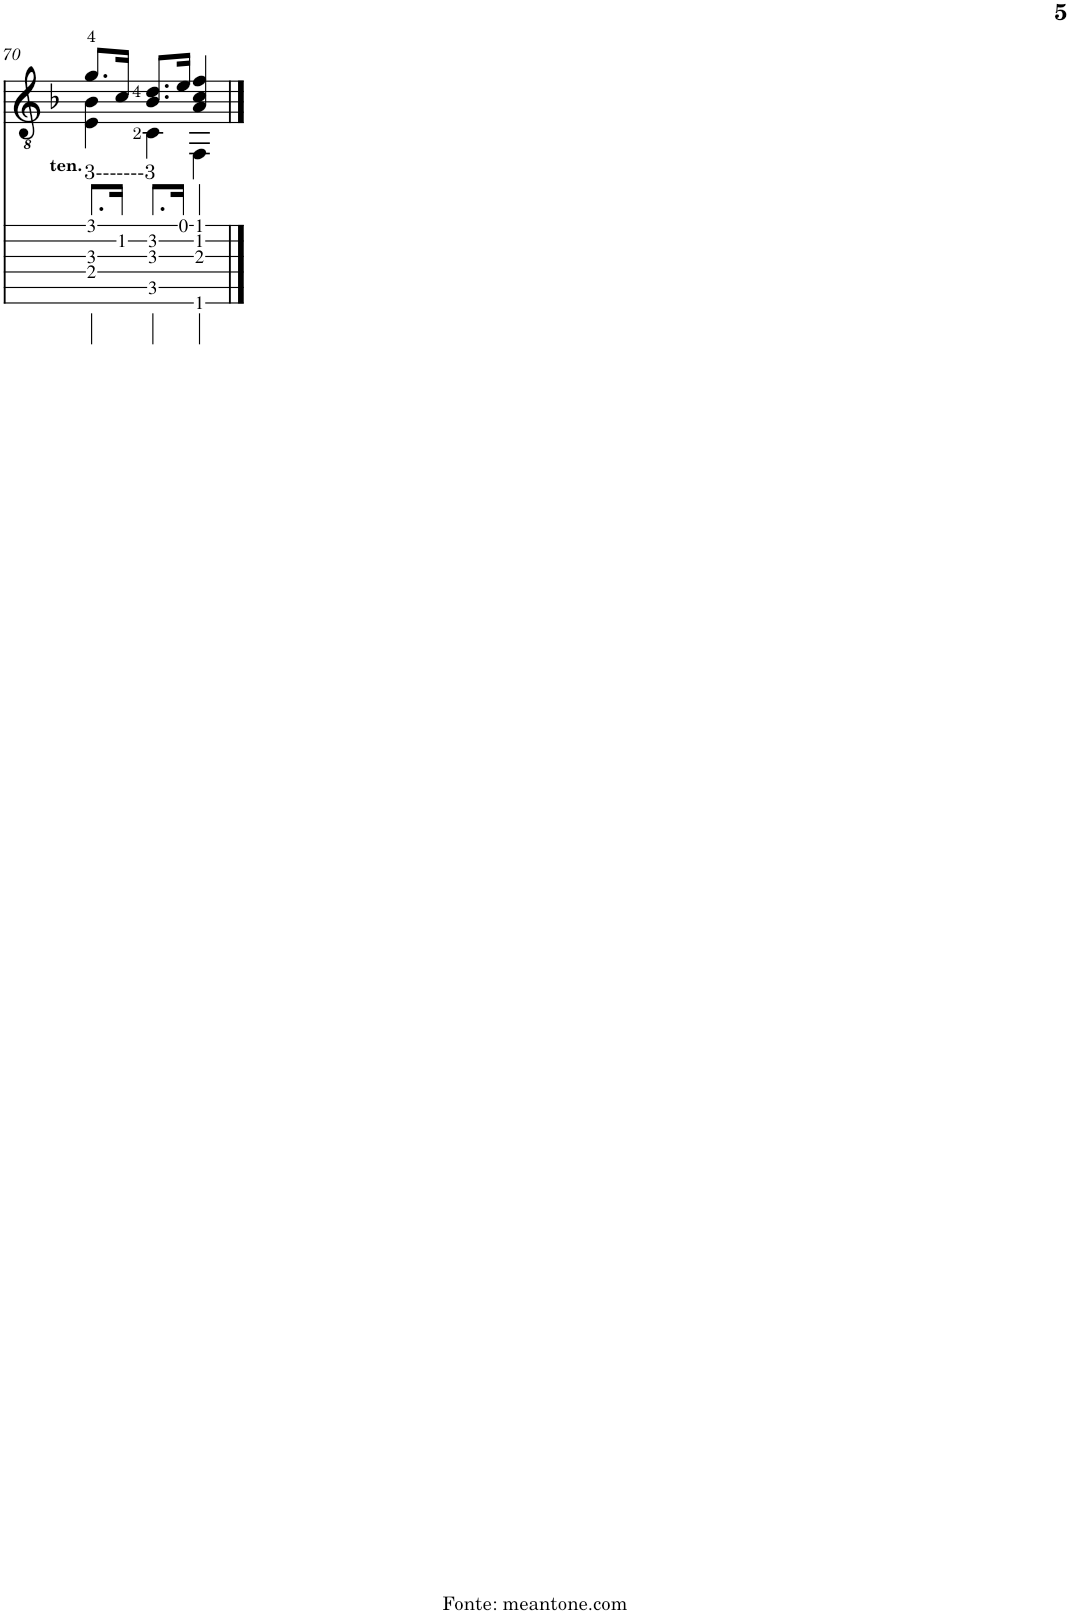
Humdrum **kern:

**kern	**kern
*part2	*part1
*staff2	*staff1
*I"Chitarra classica (Intavolatura)	*I"Chitarra classica
!!LO:PB:g=z
*	*clefGv2
*k[b-]	*k[b-]
*M4/4	*M4/4
=70	=70
*^	*^
!LO:TX:a:B:t=ten.	!	!	!
!LO:TX:a:t=3-------3	!	!	!
8.g/L	4E\ 4B-\	8.g/L	4E\ 4B-\
16c/Jk	.	16c/Jk	.
8.B-/ 8.d/L	4C\	8.B-/ 8.d/L	4C\
16e/Jk	.	16e/Jk	.
4A/ 4c/ 4f/	4FF\	4A/ 4c/ 4f/	4FF\
*v	*v	*	*
*	*v	*v
==	==
*-	*-
